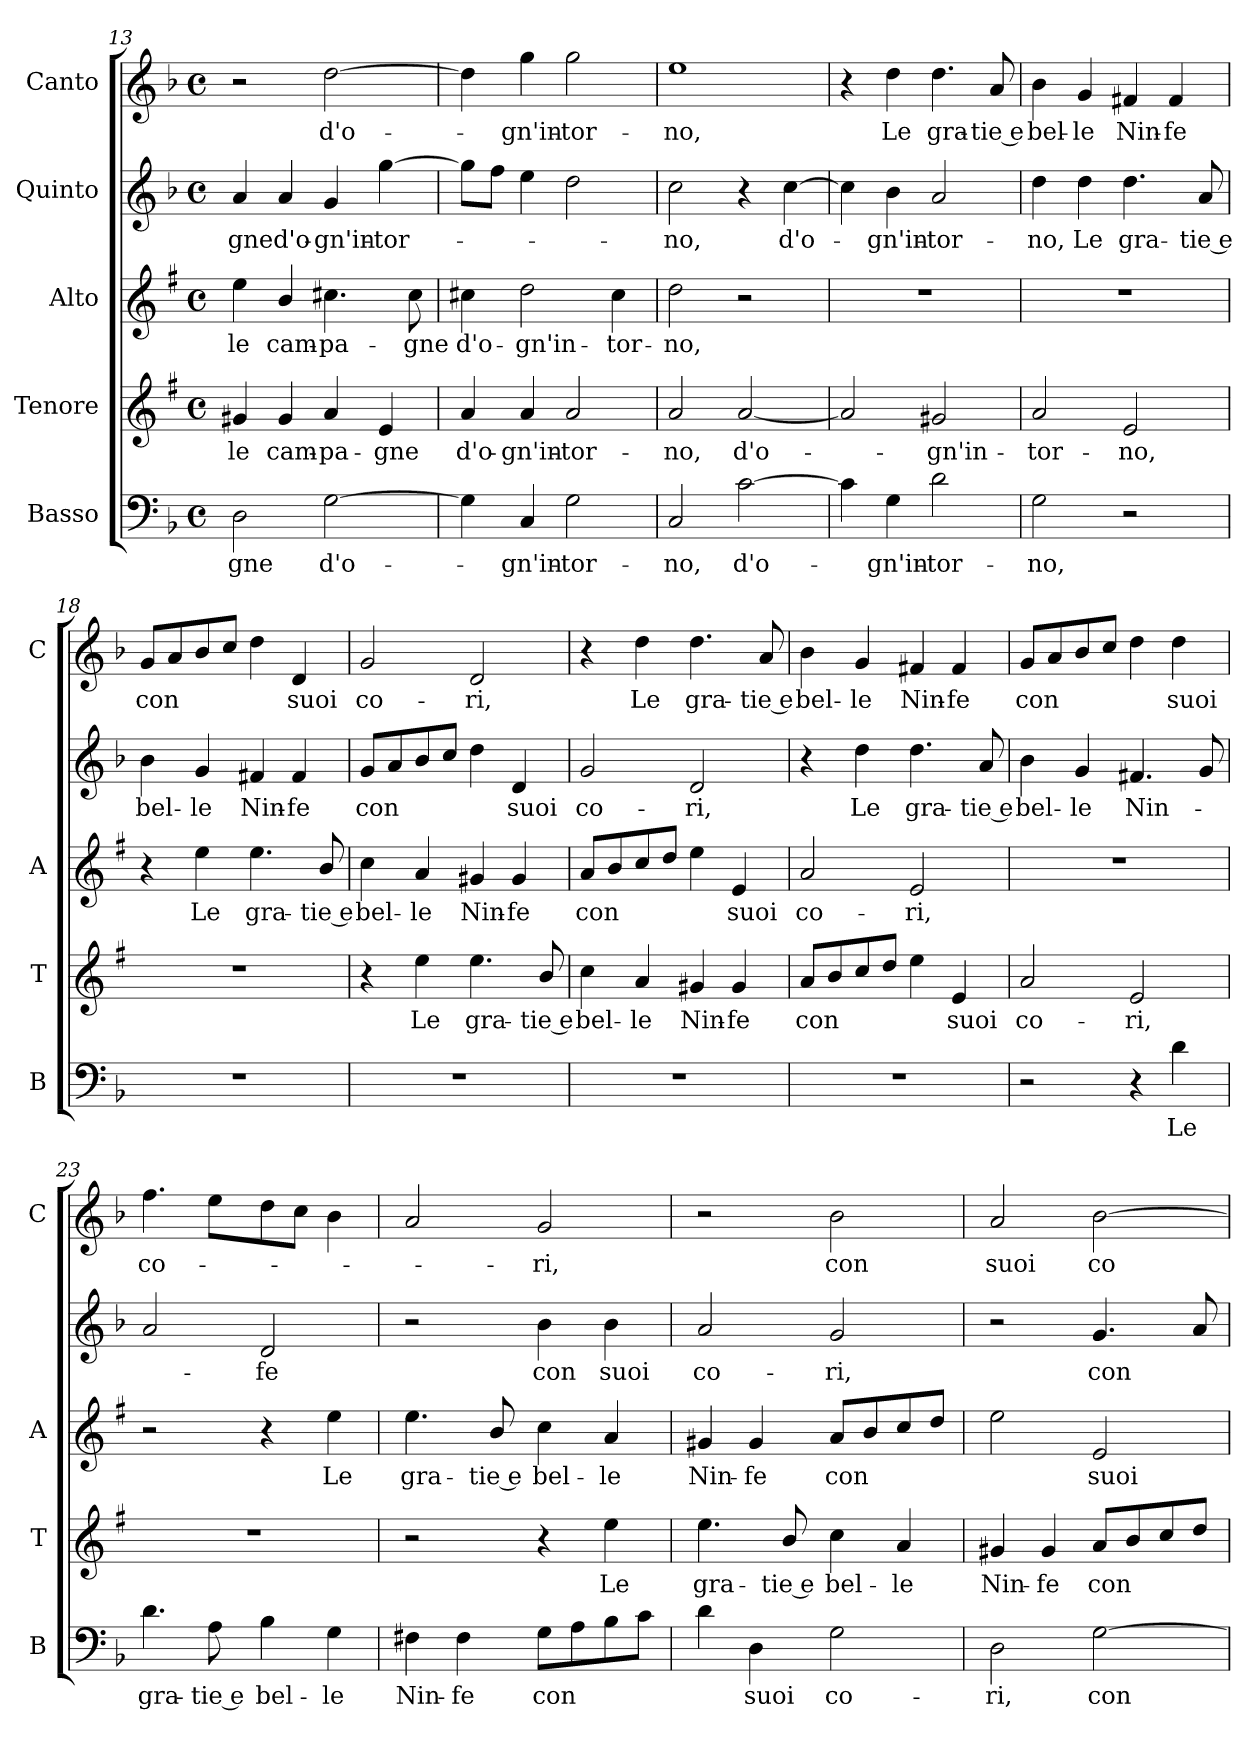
**kern	**text	**kern	**text	**kern	**text	**kern	**text	**kern	**text
*part5	*part5	*part4	*part4	*part3	*part3	*part2	*part2	*part1	*part1
*staff5	*staff5	*staff4	*staff4	*staff3	*staff3	*staff2	*staff2	*staff1	*staff1
*I"Basso	*	*I"Tenore	*	*I"Alto	*	*I"Quinto	*	*I"Canto	*
*I'B	*	*I'T	*	*I'A	*	*	*	*I'C	*
*clefF4	*	*clefG2	*	*clefG2	*	*clefG2	*	*clefG2	*
*	*	*ITrd1c2	*	*ITrd1c2	*	*	*	*	*
*k[b-]	*	*k[b-]	*	*k[b-]	*	*k[b-]	*	*k[b-]	*
*F:	*	*F:	*	*F:	*	*F:	*	*F:	*
*M4/4	*	*M4/4	*	*M4/4	*	*M4/4	*	*M4/4	*
*met(c)	*	*met(c)	*	*met(c)	*	*met(c)	*	*met(c)	*
=13	=13	=13	=13	=13	=13	=13	=13	=13	=13
!	!LO:LY:b	!	!LO:LY:b	!	!LO:LY:b	!	!LO:LY:b	!	!
2D\	-gne	4f#X/	le	4dd\	le	4a/	-gne	2r	.
!	!	!	!LO:LY:b	!	!LO:LY:b	!	!LO:LY:b	!	!
.	.	4f#/	cam-	4a/	cam-	4a/	d'o-	.	.
!	!LO:LY:b	!	!LO:LY:b	!	!LO:LY:b	!	!LO:LY:b	!	!LO:LY:b
[2G\	d'o-	4g/	-pa-	4.bn\	-pa-	4g/	-gn'in-	[2dd\	d'o-
!	!	!	!LO:LY:b	!	!	!	!LO:LY:b	!	!
.	.	4d/	-gne	.	.	[4gg\	-tor-	.	.
!	!	!	!	!	!LO:LY:b	!	!	!	!
.	.	.	.	8b\	-gne	.	.	.	.
=14	=14	=14	=14	=14	=14	=14	=14	=14	=14
!	!	!	!LO:LY:b	!	!LO:LY:b	!	!	!	!
4G\]	.	4g/	d'o-	4bn\	d'o-	8gg\L]	.	4dd\]	.
.	.	.	.	.	.	8ff\J	.	.	.
!	!LO:LY:b	!	!LO:LY:b	!	!LO:LY:b	!	!	!	!LO:LY:b
4C/	-gn'in-	4g/	-gn'in-	2cc\	-gn'in-	4ee\	.	4gg\	-gn'in-
!	!LO:LY:b	!	!LO:LY:b	!	!	!	!	!	!LO:LY:b
2G\	-tor-	2g/	-tor-	.	.	2dd\	.	2gg\	-tor-
!	!	!	!	!	!LO:LY:b	!	!	!	!
.	.	.	.	4b\	-tor-	.	.	.	.
=15	=15	=15	=15	=15	=15	=15	=15	=15	=15
!	!LO:LY:b	!	!LO:LY:b	!	!LO:LY:b	!	!LO:LY:b	!	!LO:LY:b
2C/	-no,	2g/	-no,	2cc\	-no,	2cc\	-no,	1ee	-no,
!	!LO:LY:b	!	!LO:LY:b	!	!	!	!	!	!
[2c\	d'o-	[2g/	d'o-	2r	.	4r	.	.	.
!	!	!	!	!	!	!	!LO:LY:b	!	!
.	.	.	.	.	.	[4cc\	d'o-	.	.
=16	=16	=16	=16	=16	=16	=16	=16	=16	=16
4c\]	.	2g/]	.	1r	.	4cc\]	.	4r	.
!	!LO:LY:b	!	!	!	!	!	!LO:LY:b	!	!LO:LY:b
4G\	-gn'in-	.	.	.	.	4b-\	-gn'in-	4dd\	Le
!	!LO:LY:b	!	!LO:LY:b	!	!	!	!LO:LY:b	!	!LO:LY:b
2d\	-tor-	2f#X/	-gn'in-	.	.	2a/	-tor-	4.dd\	gra-
!	!	!	!	!	!	!	!	!	!LO:LY:b
.	.	.	.	.	.	.	.	8a/	-tie e
!!LO:LB:g=z
=17	=17	=17	=17	=17	=17	=17	=17	=17	=17
!	!LO:LY:b	!	!LO:LY:b	!	!	!	!LO:LY:b	!	!LO:LY:b
2G\	-no,	2g/	-tor-	1r	.	4dd\	-no,	4b-\	bel-
!	!	!	!	!	!	!	!LO:LY:b	!	!LO:LY:b
.	.	.	.	.	.	4dd\	Le	4g/	-le
!	!	!	!LO:LY:b	!	!	!	!LO:LY:b	!	!LO:LY:b
2r	.	2d/	-no,	.	.	4.dd\	gra-	4f#X/	Nin-
!	!	!	!	!	!	!	!	!	!LO:LY:b
.	.	.	.	.	.	.	.	4f#/	-fe
!	!	!	!	!	!	!	!LO:LY:b	!	!
.	.	.	.	.	.	8a/	-tie e	.	.
=18	=18	=18	=18	=18	=18	=18	=18	=18	=18
!	!	!	!	!	!	!	!LO:LY:b	!	!LO:LY:b
1r	.	1r	.	4r	.	4b-\	bel-	8g/L	con
.	.	.	.	.	.	.	.	8a/	.
!	!	!	!	!	!LO:LY:b	!	!LO:LY:b	!	!
.	.	.	.	4dd\	Le	4g/	-le	8b-/	.
.	.	.	.	.	.	.	.	8cc/J	.
!	!	!	!	!	!LO:LY:b	!	!LO:LY:b	!	!
.	.	.	.	4.dd\	gra-	4f#X/	Nin-	4dd\	.
!	!	!	!	!	!	!	!LO:LY:b	!	!LO:LY:b
.	.	.	.	.	.	4f#/	-fe	4d/	suoi
!	!	!	!	!	!LO:LY:b	!	!	!	!
.	.	.	.	8a/	-tie e	.	.	.	.
=19	=19	=19	=19	=19	=19	=19	=19	=19	=19
!	!	!	!	!	!LO:LY:b	!	!LO:LY:b	!	!LO:LY:b
1r	.	4r	.	4b-\	bel-	8g/L	con	2g/	co-
.	.	.	.	.	.	8a/	.	.	.
!	!	!	!LO:LY:b	!	!LO:LY:b	!	!	!	!
.	.	4dd\	Le	4g/	-le	8b-/	.	.	.
.	.	.	.	.	.	8cc/J	.	.	.
!	!	!	!LO:LY:b	!	!LO:LY:b	!	!	!	!LO:LY:b
.	.	4.dd\	gra-	4f#X/	Nin-	4dd\	.	2d/	-ri,
!	!	!	!	!	!LO:LY:b	!	!LO:LY:b	!	!
.	.	.	.	4f#/	-fe	4d/	suoi	.	.
!	!	!	!LO:LY:b	!	!	!	!	!	!
.	.	8a/	-tie e	.	.	.	.	.	.
=20	=20	=20	=20	=20	=20	=20	=20	=20	=20
!	!	!	!LO:LY:b	!	!LO:LY:b	!	!LO:LY:b	!	!
1r	.	4b-\	bel-	8g/L	con	2g/	co-	4r	.
.	.	.	.	8a/	.	.	.	.	.
!	!	!	!LO:LY:b	!	!	!	!	!	!LO:LY:b
.	.	4g/	-le	8b-/	.	.	.	4dd\	Le
.	.	.	.	8cc/J	.	.	.	.	.
!	!	!	!LO:LY:b	!	!	!	!LO:LY:b	!	!LO:LY:b
.	.	4f#X/	Nin-	4dd\	.	2d/	-ri,	4.dd\	gra-
!	!	!	!LO:LY:b	!	!LO:LY:b	!	!	!	!
.	.	4f#/	-fe	4d/	suoi	.	.	.	.
!	!	!	!	!	!	!	!	!	!LO:LY:b
.	.	.	.	.	.	.	.	8a/	-tie e
=21	=21	=21	=21	=21	=21	=21	=21	=21	=21
!	!	!	!LO:LY:b	!	!LO:LY:b	!	!	!	!LO:LY:b
1r	.	8g/L	con	2g/	co-	4r	.	4b-\	bel-
.	.	8a/	.	.	.	.	.	.	.
!	!	!	!	!	!	!	!LO:LY:b	!	!LO:LY:b
.	.	8b-/	.	.	.	4dd\	Le	4g/	-le
.	.	8cc/J	.	.	.	.	.	.	.
!	!	!	!	!	!LO:LY:b	!	!LO:LY:b	!	!LO:LY:b
.	.	4dd\	.	2d/	-ri,	4.dd\	gra-	4f#X/	Nin-
!	!	!	!LO:LY:b	!	!	!	!	!	!LO:LY:b
.	.	4d/	suoi	.	.	.	.	4f#/	-fe
!	!	!	!	!	!	!	!LO:LY:b	!	!
.	.	.	.	.	.	8a/	-tie e	.	.
=22	=22	=22	=22	=22	=22	=22	=22	=22	=22
!	!	!	!LO:LY:b	!	!	!	!LO:LY:b	!	!LO:LY:b
2r	.	2g/	co-	1r	.	4b-\	bel-	8g/L	con
.	.	.	.	.	.	.	.	8a/	.
!	!	!	!	!	!	!	!LO:LY:b	!	!
.	.	.	.	.	.	4g/	-le	8b-/	.
.	.	.	.	.	.	.	.	8cc/J	.
!	!	!	!LO:LY:b	!	!	!	!LO:LY:b	!	!
4r	.	2d/	-ri,	.	.	4.f#X/	Nin-	4dd\	.
!	!LO:LY:b	!	!	!	!	!	!	!	!LO:LY:b
4d\	Le	.	.	.	.	.	.	4dd\	suoi
.	.	.	.	.	.	8g/	.	.	.
!!LO:LB:g=z
=23	=23	=23	=23	=23	=23	=23	=23	=23	=23
!	!LO:LY:b	!	!	!	!	!	!	!	!LO:LY:b
4.d\	gra-	1r	.	2r	.	2a/	.	4.ff\	co-
!	!LO:LY:b	!	!	!	!	!	!	!	!
8A\	-tie e	.	.	.	.	.	.	8ee\L	.
!	!LO:LY:b	!	!	!	!	!	!LO:LY:b	!	!
4B-\	bel-	.	.	4r	.	2d/	-fe	8dd\	.
.	.	.	.	.	.	.	.	8cc\J	.
!	!LO:LY:b	!	!	!	!LO:LY:b	!	!	!	!
4G\	-le	.	.	4dd\	Le	.	.	4b-\	.
=24	=24	=24	=24	=24	=24	=24	=24	=24	=24
!	!LO:LY:b	!	!	!	!LO:LY:b	!	!	!	!
4F#X\	Nin-	2r	.	4.dd\	gra-	2r	.	2a/	.
!	!LO:LY:b	!	!	!	!	!	!	!	!
4F#\	-fe	.	.	.	.	.	.	.	.
!	!	!	!	!	!LO:LY:b	!	!	!	!
.	.	.	.	8a/	-tie e	.	.	.	.
!	!LO:LY:b	!	!	!	!LO:LY:b	!	!LO:LY:b	!	!LO:LY:b
8G\L	con	4r	.	4b-\	bel-	4b-\	con	2g/	-ri,
8A\	.	.	.	.	.	.	.	.	.
!	!	!	!LO:LY:b	!	!LO:LY:b	!	!LO:LY:b	!	!
8B-\	.	4dd\	Le	4g/	-le	4b-\	suoi	.	.
8c\J	.	.	.	.	.	.	.	.	.
=25	=25	=25	=25	=25	=25	=25	=25	=25	=25
!	!	!	!LO:LY:b	!	!LO:LY:b	!	!LO:LY:b	!	!
4d\	.	4.dd\	gra-	4f#X/	Nin-	2a/	co-	2r	.
!	!LO:LY:b	!	!	!	!LO:LY:b	!	!	!	!
4D\	suoi	.	.	4f#/	-fe	.	.	.	.
!	!	!	!LO:LY:b	!	!	!	!	!	!
.	.	8a/	-tie e	.	.	.	.	.	.
!	!LO:LY:b	!	!LO:LY:b	!	!LO:LY:b	!	!LO:LY:b	!	!LO:LY:b
2G\	co-	4b-\	bel-	8g/L	con	2g/	-ri,	2b-\	con
.	.	.	.	8a/	.	.	.	.	.
!	!	!	!LO:LY:b	!	!	!	!	!	!
.	.	4g/	-le	8b-/	.	.	.	.	.
.	.	.	.	8cc/J	.	.	.	.	.
=26	=26	=26	=26	=26	=26	=26	=26	=26	=26
!	!LO:LY:b	!	!LO:LY:b	!	!	!	!	!	!LO:LY:b
2D\	-ri,	4f#X/	Nin-	2dd\	.	2r	.	2a/	suoi
!	!	!	!LO:LY:b	!	!	!	!	!	!
.	.	4f#/	-fe	.	.	.	.	.	.
!	!LO:LY:b	!	!LO:LY:b	!	!LO:LY:b	!	!LO:LY:b	!	!LO:LY:b
[2G\	con	8g/L	con	2d/	suoi	4.g/	con	[2b-\	co-
.	.	8a/	.	.	.	.	.	.	.
.	.	8b-/	.	.	.	.	.	.	.
.	.	8cc/J	.	.	.	8a/	.	.	.
=	=	=	=	=	=	=	=	=	=
*-	*-	*-	*-	*-	*-	*-	*-	*-	*-
